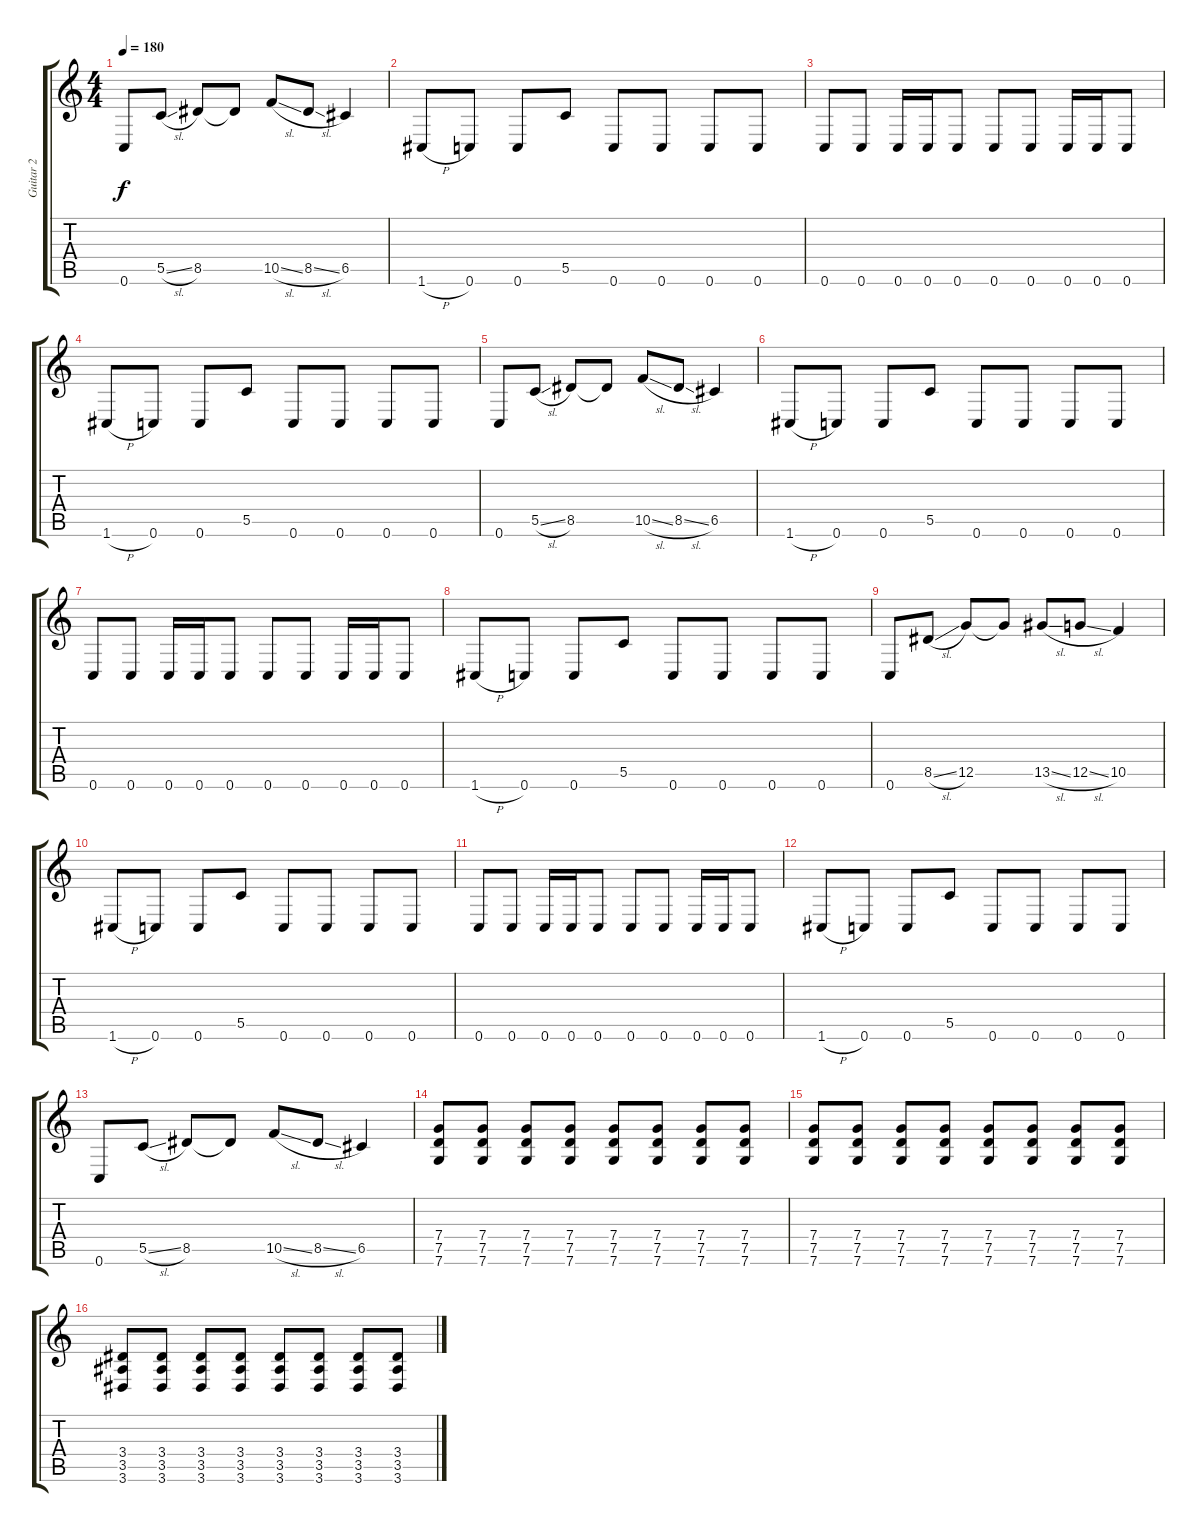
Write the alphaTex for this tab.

\track ("Guitar 2" "Guitar 2") {instrument distortionguitar}
\staff {score tabs}
\tuning (D4 A3 F3 C3 G2 C2) {hide}
\ts (4 4)
\tempo 180
\clef g2
\ks c
0.6.8{dy f} 5.5{sl}.8 8.5.8 8.5{t}.8 10.5{sl}.8 8.5{sl}.8 6.5.4 |
1.6{h}.8 0.6.8 0.6.8 5.5.8 0.6.8 0.6.8 0.6.8 0.6.8 |
0.6.8 0.6.8 0.6.16 0.6.16 0.6.8 0.6.8 0.6.8 0.6.16 0.6.16 0.6.8 |
1.6{h}.8 0.6.8 0.6.8 5.5.8 0.6.8 0.6.8 0.6.8 0.6.8 |
0.6.8 5.5{sl}.8 8.5.8 8.5{t}.8 10.5{sl}.8 8.5{sl}.8 6.5.4 |
1.6{h}.8 0.6.8 0.6.8 5.5.8 0.6.8 0.6.8 0.6.8 0.6.8 |
0.6.8 0.6.8 0.6.16 0.6.16 0.6.8 0.6.8 0.6.8 0.6.16 0.6.16 0.6.8 |
1.6{h}.8 0.6.8 0.6.8 5.5.8 0.6.8 0.6.8 0.6.8 0.6.8 |
0.6.8 8.5{sl}.8 12.5.8 12.5{t}.8 13.5{sl}.8 12.5{sl}.8 10.5.4 |
1.6{h}.8 0.6.8 0.6.8 5.5.8 0.6.8 0.6.8 0.6.8 0.6.8 |
0.6.8 0.6.8 0.6.16 0.6.16 0.6.8 0.6.8 0.6.8 0.6.16 0.6.16 0.6.8 |
1.6{h}.8 0.6.8 0.6.8 5.5.8 0.6.8 0.6.8 0.6.8 0.6.8 |
0.6.8 5.5{sl}.8 8.5.8 8.5{t}.8 10.5{sl}.8 8.5{sl}.8 6.5.4 |
(7.4 7.5 7.6).8 (7.4 7.5 7.6).8 (7.4 7.5 7.6).8 (7.4 7.5 7.6).8 (7.4 7.5 7.6).8 (7.4 7.5 7.6).8 (7.4 7.5 7.6).8 (7.4 7.5 7.6).8 |
(7.4 7.5 7.6).8 (7.4 7.5 7.6).8 (7.4 7.5 7.6).8 (7.4 7.5 7.6).8 (7.4 7.5 7.6).8 (7.4 7.5 7.6).8 (7.4 7.5 7.6).8 (7.4 7.5 7.6).8 |
(3.4 3.5 3.6).8 (3.4 3.5 3.6).8 (3.4 3.5 3.6).8 (3.4 3.5 3.6).8 (3.4 3.5 3.6).8 (3.4 3.5 3.6).8 (3.4 3.5 3.6).8 (3.4 3.5 3.6).8
